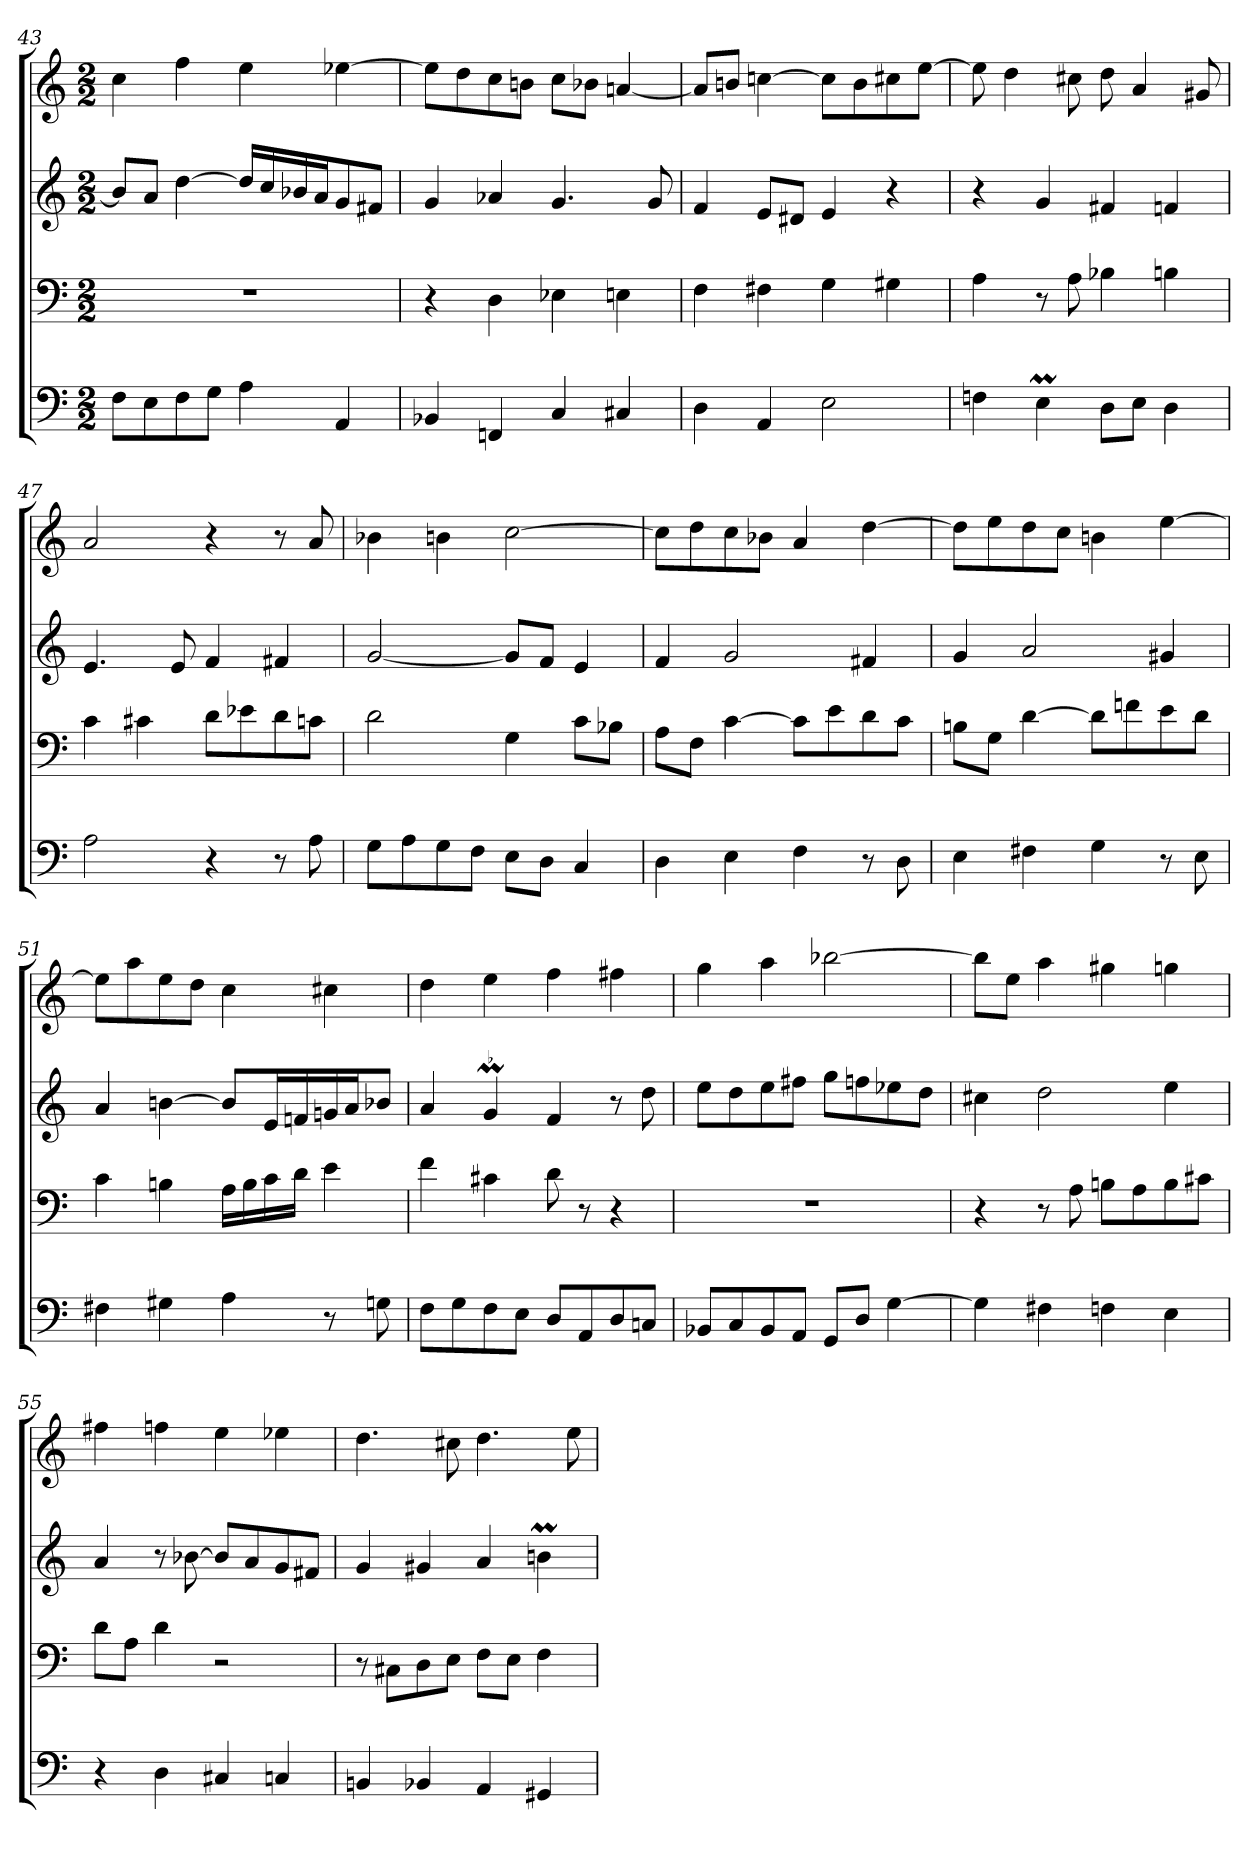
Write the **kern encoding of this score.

**kern	**kern	**kern	**kern
*part4	*part3	*part2	*part1
*staff4	*staff3	*staff2	*staff1
*M2/2	*M2/2	*M2/2	*M2/2
=43	=43	=43	=43
8FL	1r	8b-L]	4cc
8E	.	8aJ	.
8F	.	[4dd	4ff
8GJ	.	.	.
4A	.	16ddLL]	4ee
.	.	16cc	.
.	.	16b-X	.
.	.	16aJ	.
4AA	.	8g	[4ee-X
.	.	8f#XJ	.
=44	=44	=44	=44
4BB-X	4r	4g	8ee-L]
.	.	.	8dd
4FFn	4D	4a-X	8cc
.	.	.	8bnJ
4C	4E-X	4.g	8ccL
.	.	.	8b-XJ
4C#X	4En	.	[4an
.	.	8g	.
=45	=45	=45	=45
4D	4F	4f	8aL]
.	.	.	8bnJ
4AA	4F#X	8eL	[4ccn
.	.	8d#XJ	.
2E	4G	4e	8ccL]
.	.	.	8b
.	4G#X	4r	8cc#X
.	.	.	[8eeJ
=46	=46	=46	=46
4Fn	4A	4r	8ee]
.	.	.	4dd
4Em	8r	4g	.
.	8A	.	8cc#X
8DL	4B-X	4f#X	8dd
8EJ	.	.	4a
4D	4Bn	4fn	.
.	.	.	8g#X
=47	=47	=47	=47
2A	4c	4.e	2a
.	4c#X	.	.
.	.	8e	.
4r	8dL	4f	4r
.	8e-X	.	.
8r	8d	4f#X	8r
8A	8cnJ	.	8a
=48	=48	=48	=48
8GL	2d	[2g	4b-X
8A	.	.	.
8G	.	.	4bn
8FJ	.	.	.
8EL	4G	8gL]	[2cc
8DJ	.	8fJ	.
4C	8cL	4e	.
.	8B-XJ	.	.
=49	=49	=49	=49
4D	8AL	4f	8ccL]
.	8FJ	.	8dd
4E	[4c	2g	8cc
.	.	.	8b-XJ
4F	8cL]	.	4a
.	8e	.	.
8r	8d	4f#X	[4dd
8D	8cJ	.	.
=50	=50	=50	=50
4E	8BnL	4g	8ddL]
.	8GJ	.	8ee
4F#X	[4d	2a	8dd
.	.	.	8ccJ
4G	8dL]	.	4bn
.	8fn	.	.
8r	8e	4g#X	[4ee
8E	8dJ	.	.
=51	=51	=51	=51
4F#X	4c	4a	8eeL]
.	.	.	8aa
4G#X	4Bn	[4bn	8ee
.	.	.	8ddJ
4A	16ALL	8bL]	4cc
.	16B	.	.
.	16c	16eL	.
.	16dJJ	16fn	.
8r	4e	16gn	4cc#X
.	.	16aJ	.
8Gn	.	8b-XJ	.
=52	=52	=52	=52
8FL	4f	4a	4dd
8G	.	.	.
!	!	!LO:MOR:acc=-	!
8F	4c#X	4gm	4ee
8EJ	.	.	.
8DL	8d	4f	4ff
8AA	8r	.	.
8D	4r	8r	4ff#X
8CnJ	.	8dd	.
=53	=53	=53	=53
8BB-XL	1r	8eeL	4gg
8C	.	8dd	.
8BB-	.	8ee	4aa
8AAJ	.	8ff#XJ	.
8GGL	.	8ggL	[2bb-X
8DJ	.	8ffn	.
[4G	.	8ee-X	.
.	.	8ddJ	.
=54	=54	=54	=54
4G]	4r	4cc#X	8bb-L]
.	.	.	8eeJ
4F#X	8r	2dd	4aa
.	8A	.	.
4Fn	8BnL	.	4gg#X
.	8A	.	.
4E	8B	4ee	4ggn
.	8c#XJ	.	.
=55	=55	=55	=55
4r	8dL	4a	4ff#X
.	8AJ	.	.
4D	4d	8r	4ffn
.	.	[8b-X	.
4C#X	2r	8b-L]	4ee
.	.	8a	.
4Cn	.	8g	4ee-X
.	.	8f#XJ	.
=56	=56	=56	=56
4BBn	8r	4g	4.dd
.	8C#XL	.	.
4BB-X	8D	4g#X	.
.	8EJ	.	8cc#X
4AA	8FL	4a	4.dd
.	8EJ	.	.
4GG#X	4F	4bnm	.
.	.	.	8ee
=	=	=	=
*-	*-	*-	*-
